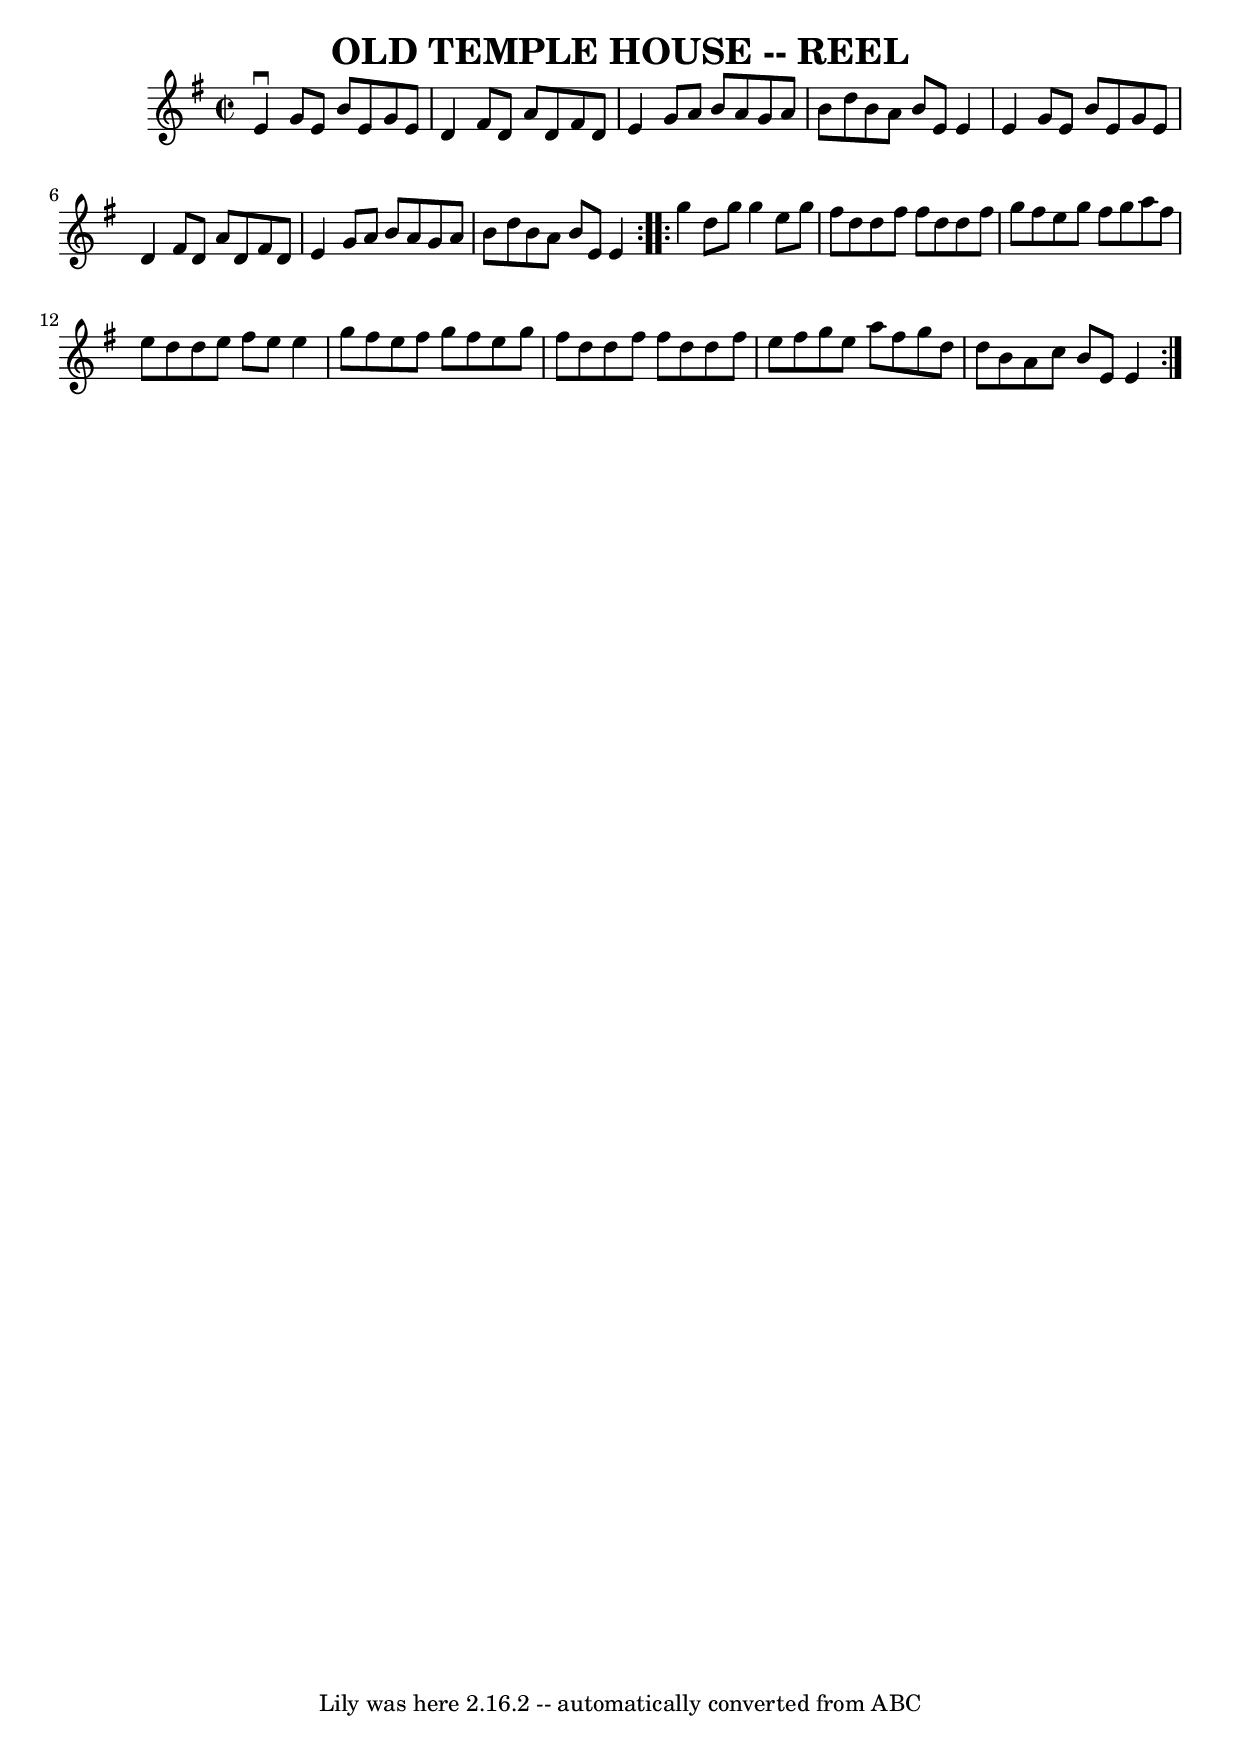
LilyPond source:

\version "2.16.2"
\include "Mammoth.ily"
\header {
  %% book = "Ryan's Mammoth Collection of Fiddle Tunes"
 crossRefNumber = "1"
 footnotes = ""
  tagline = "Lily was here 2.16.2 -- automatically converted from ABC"
  title = "OLD TEMPLE HOUSE -- REEL"

}
voicedefault =  {



  \repeat volta 2 {

    \override Staff.TimeSignature #'style = #'C
    \time 2/2 
    \key e \minor
 e'4^\downbow g'8 e'8 b'8 e'8 g'8 e'8     |
 d'4 fs'8 d'8 a'8 d'8 fs'8 d'8    |
 e'4 g'8 a'8 b'8 a'8 g'8 a'8     |
 b'8 d''8 b'8 a'8 b'8 e'8 e'4         |
 e'4 g'8 e'8 b'8 e'8 g'8 e'8     |
 d'4 fs'8 d'8 a'8 d'8 fs'8 d'8     |
 e'4 g'8 a'8 b'8 a'8 g'8 a'8    |
    
 b'8 d''8 b'8 a'8 b'8 e'8 e'4    
  }     
  \repeat volta 2 {
 g''4 d''8 g''8 g''4 e''8 g''8     |
 fs''8 d''8 d''8 fs''8 fs''8 d''8 d''8 fs''8     |
 g''8 fs''8 e''8 g''8 fs''8 g''8 a''8 fs''8     |
 e''8 d''8 d''8 e''8 fs''8 e''8 e''4         |
 g''8 fs''8 e''8 fs''8 g''8 fs''8 e''8 g''8     |
 fs''8 d''8 d''8 fs''8 fs''8 d''8 d''8 fs''8     |
 e''8 fs''8 g''8 e''8 a''8 fs''8 g''8 d''8     |
 d''8    
 b'8 a'8 c''8 b'8 e'8 e'4    
  }   

}

\score{
  <<

    \context Staff="default"
    {
      \voicedefault 
      
    }

  >>
  \layout {
    
  }
  \midi {
  }

}
